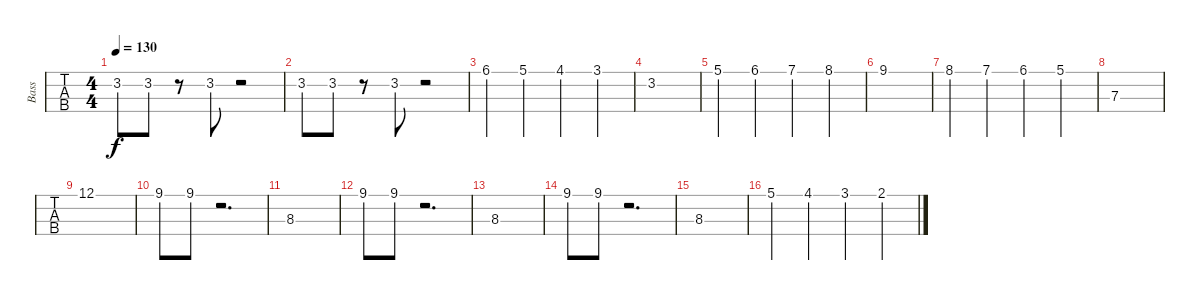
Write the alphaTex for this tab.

\track ("Bass" "Bass") {instrument electricbasspick}
\staff {tabs}
\tuning (Eb2 Bb1 F1 C1) {hide}
\ts (4 4)
\tempo 130
\clef f4
\ks c
3.2.8{dy f} 3.2.8 r.8 3.2.8 r.2 |
3.2.8 3.2.8 r.8 3.2.8 r.2 |
6.1.4 5.1.4 4.1.4 3.1.4 |
3.2.1 |
5.1.4 6.1.4 7.1.4 8.1.4 |
9.1.1 |
8.1.4 7.1.4 6.1.4 5.1.4 |
7.3.1 |
12.1.1 |
9.1.8 9.1.8 r.2{d} |
8.3.1 |
9.1.8 9.1.8 r.2{d} |
8.3.1 |
9.1.8 9.1.8 r.2{d} |
8.3.1 |
5.1.4 4.1.4 3.1.4 2.1.4
